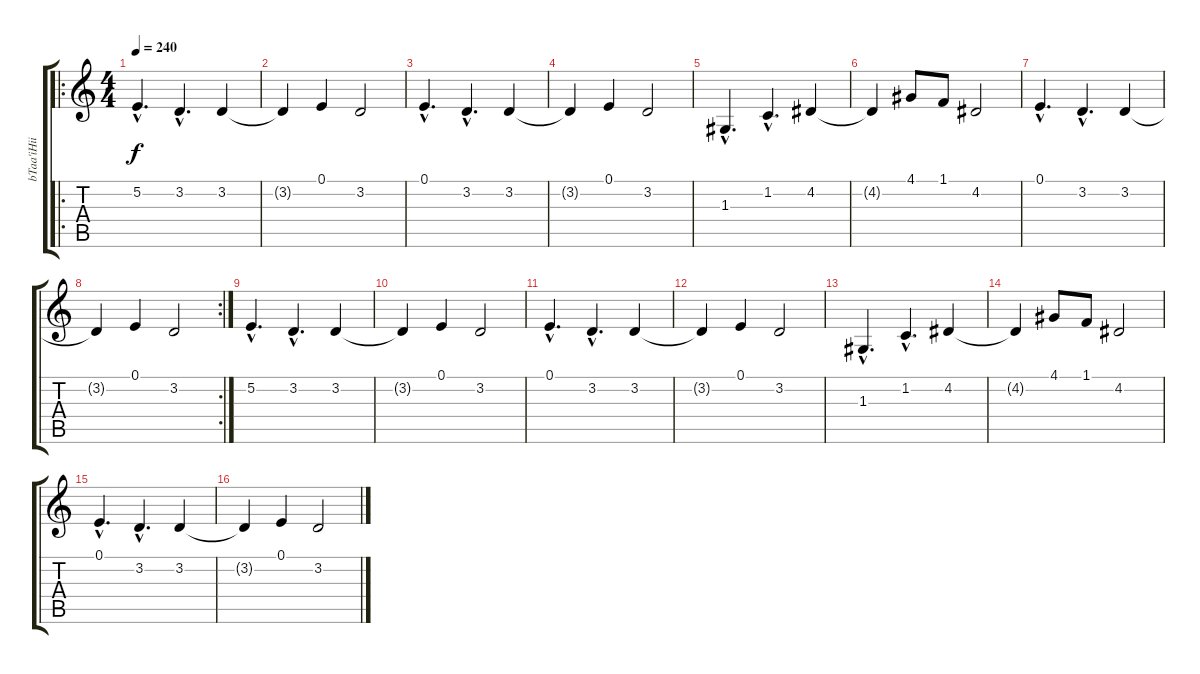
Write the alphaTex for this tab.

\track ("bTaa'iHii" "bTaa'iHii") {instrument woodblock}
\staff {score tabs}
\tuning (E4 B3 G3 D3 A2 E2) {hide}
\ro
\ts (4 4)
\tempo 240
\clef g2
\ks c
5.2{hac}.4{d dy f} 3.2{hac}.4{d} 3.2.4 |
3.2{t}.4 0.1.4 3.2.2 |
0.1{hac}.4{d} 3.2{hac}.4{d} 3.2.4 |
3.2{t}.4 0.1.4 3.2.2 |
1.3{hac}.4{d} 1.2{hac}.4{d} 4.2.4 |
4.2{t}.4 4.1.8 1.1.8 4.2.2 |
0.1{hac}.4{d} 3.2{hac}.4{d} 3.2.4 |
\rc 2
3.2{t}.4 0.1.4 3.2.2 |
5.2{hac}.4{d} 3.2{hac}.4{d} 3.2.4 |
3.2{t}.4 0.1.4 3.2.2 |
0.1{hac}.4{d} 3.2{hac}.4{d} 3.2.4 |
3.2{t}.4 0.1.4 3.2.2 |
1.3{hac}.4{d} 1.2{hac}.4{d} 4.2.4 |
4.2{t}.4 4.1.8 1.1.8 4.2.2 |
0.1{hac}.4{d} 3.2{hac}.4{d} 3.2.4 |
3.2{t}.4 0.1.4 3.2.2
